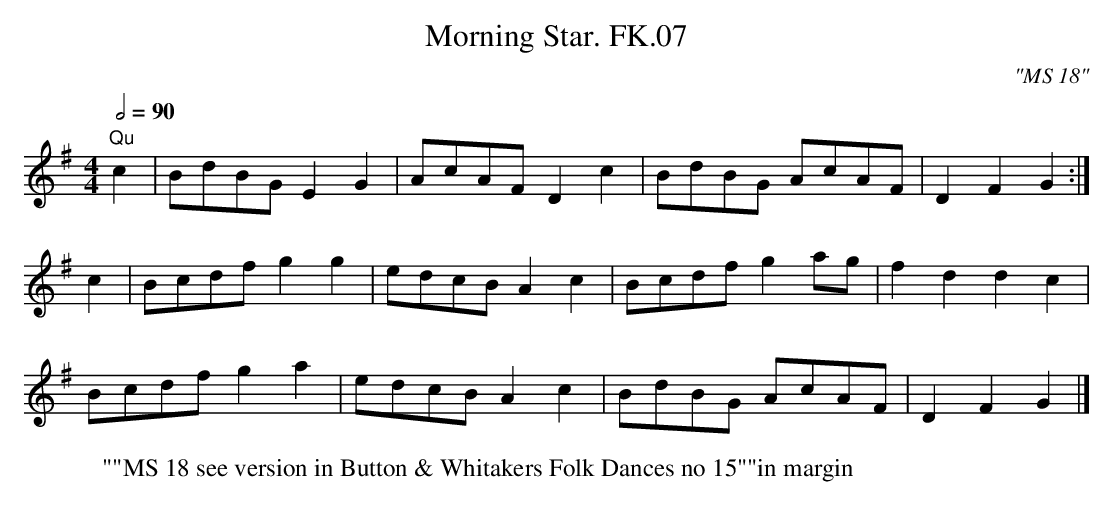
X:1
T:Morning Star. FK.07
M:4/4
L:1/8
Q:1/2=90
C:"MS 18"
W:""MS 18 see version in Button & Whitakers Folk Dances no 15""in margin
K:G
"Qu"c2 | BdBG E2 G2 | AcAF D2 c2 | BdBG AcAF | D2 F2 G2 :|
c2 | Bcdf g2 g2 | edcB A2 c2 | Bcdf g2 ag | f2 d2 d2 c2 |
Bcdf g2 a2 | edcB A2 c2 | BdBG AcAF | D2 F2 G2 |]
